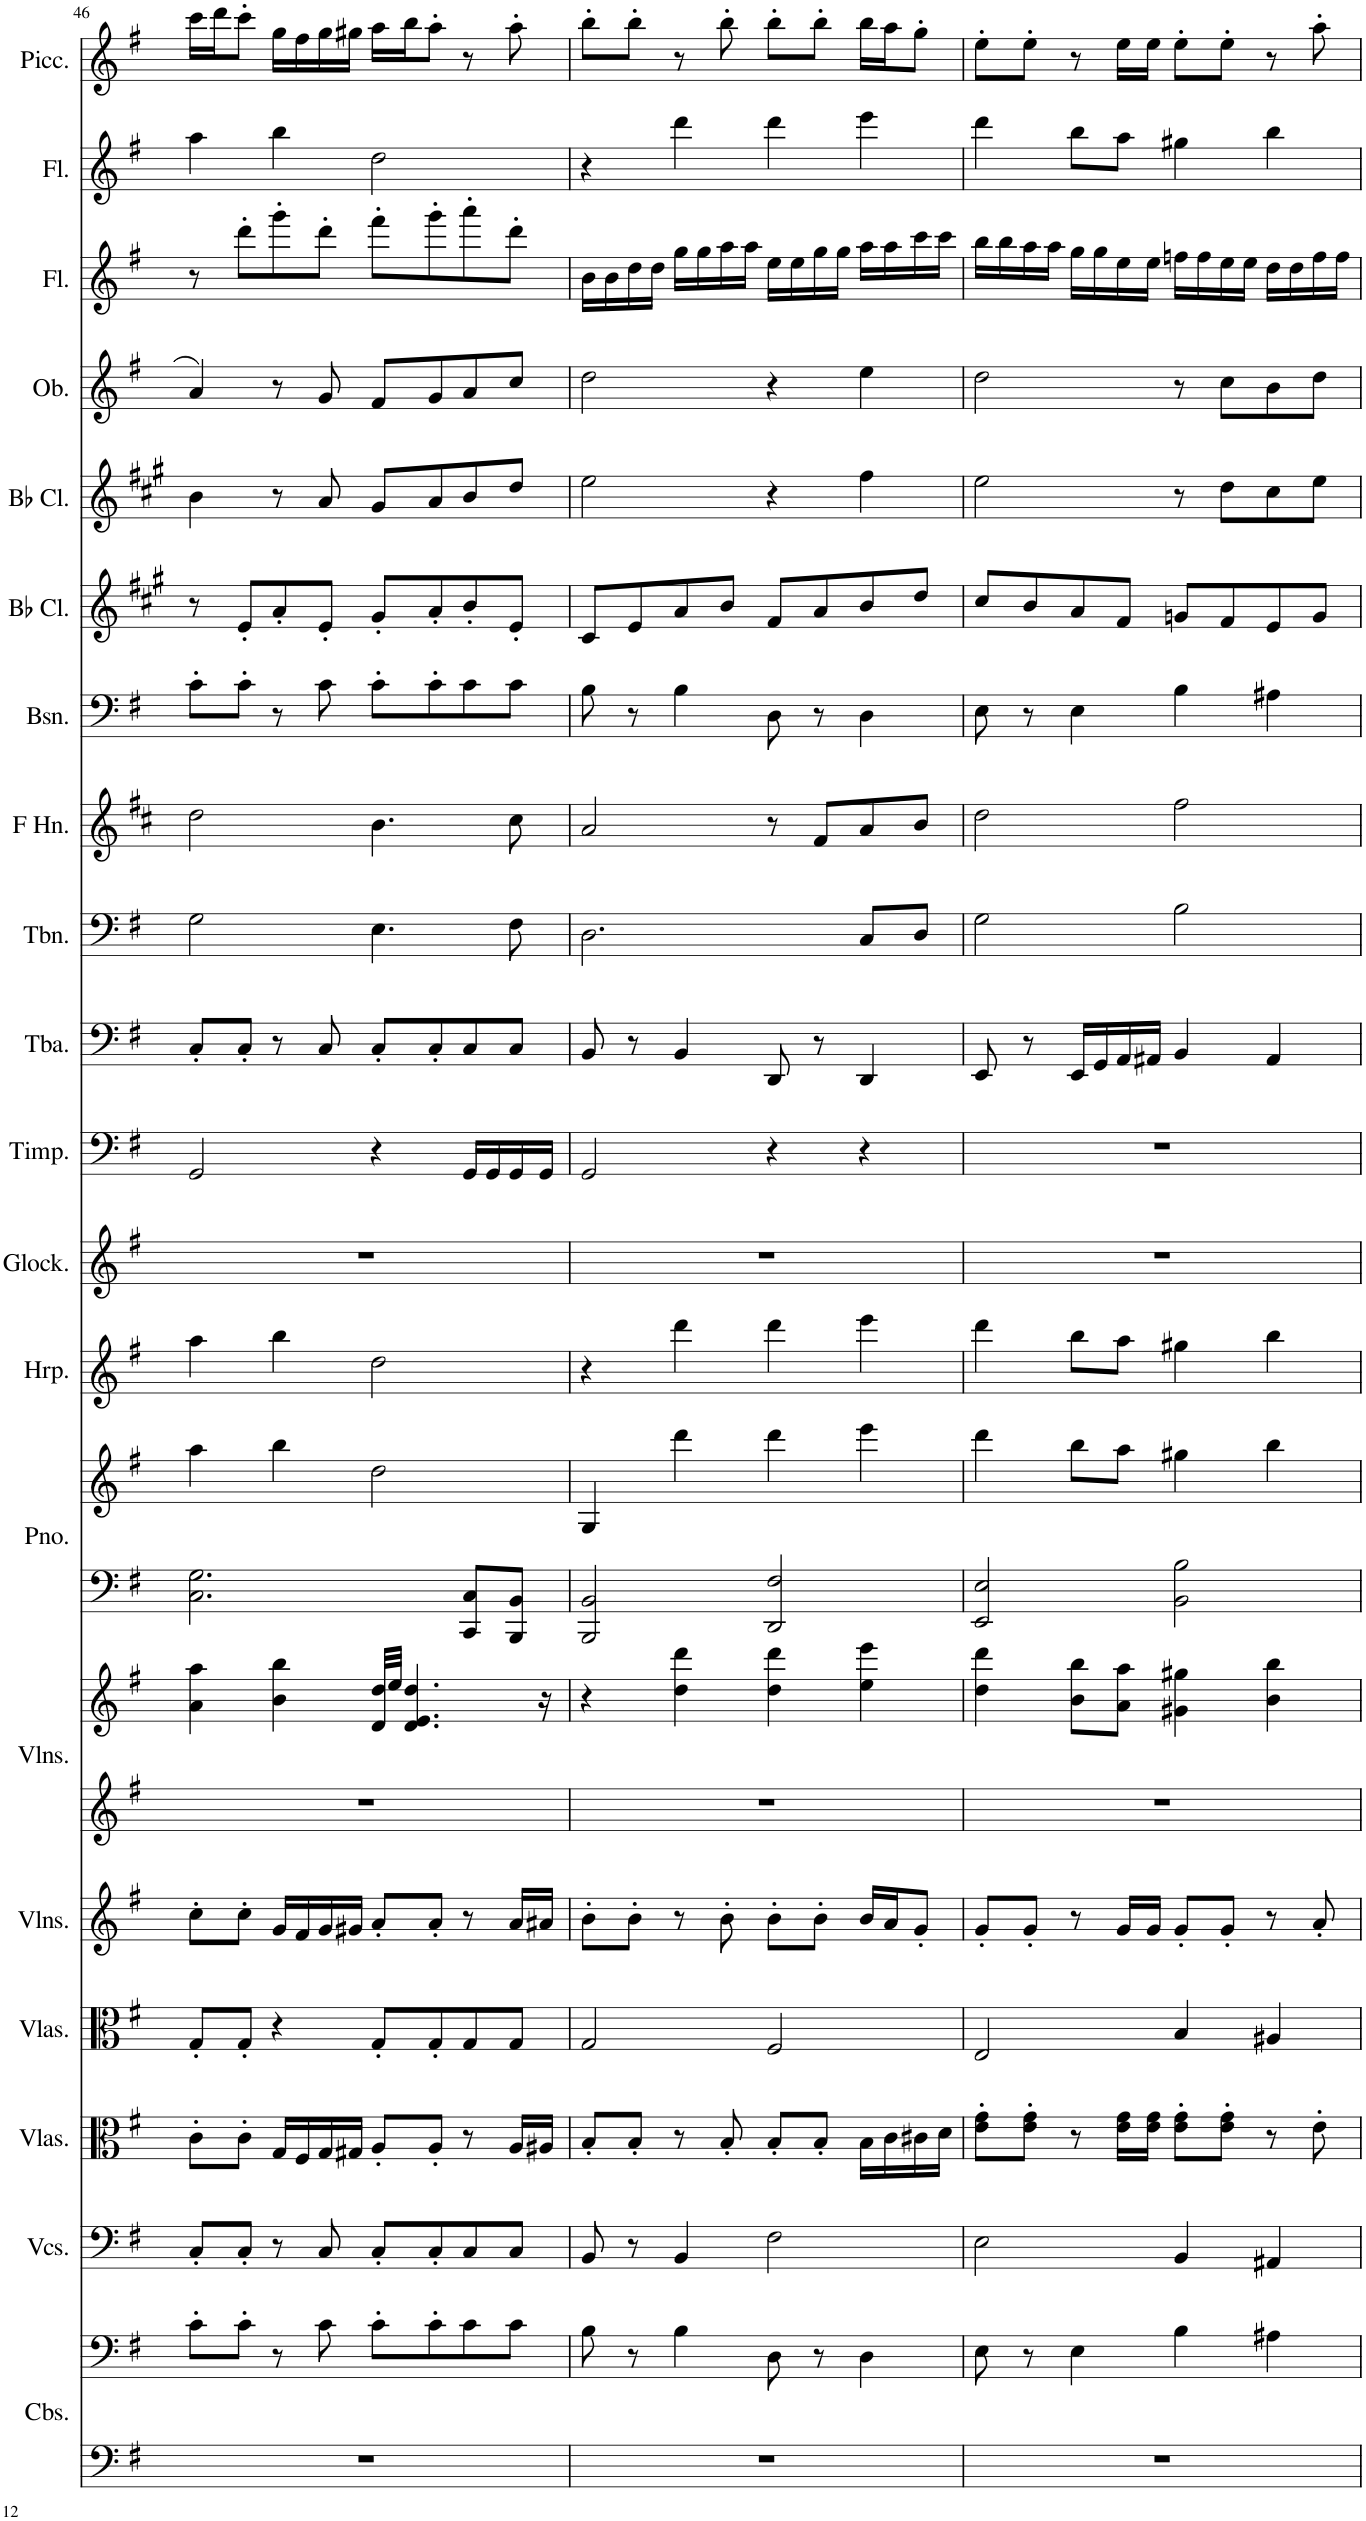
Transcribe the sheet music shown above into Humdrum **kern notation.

**kern	**kern	**kern	**kern	**kern	**kern	**kern	**kern	**kern	**kern	**kern	**kern	**kern	**kern	**kern	**kern	**kern	**kern	**kern	**kern	**kern	**kern	**kern
*part20	*part20	*part19	*part18	*part17	*part16	*part15	*part15	*part14	*part14	*part13	*part12	*part11	*part10	*part9	*part8	*part7	*part6	*part5	*part4	*part3	*part2	*part1
*staff23	*staff22	*staff21	*staff20	*staff19	*staff18	*staff17	*staff16	*staff15	*staff14	*staff13	*staff12	*staff11	*staff10	*staff9	*staff8	*staff7	*staff6	*staff5	*staff4	*staff3	*staff2	*staff1
*I"Contrabasses	*	*I"Violoncellos	*I"Violas	*I"Violas	*I"Violins	*I"Violins	*	*I"Piano	*	*I"Harp	*I"Glockenspiel	*I"Timpani	*I"Tuba	*I"Trombone	*I"Horn in F	*I"Bassoon	*I"Bb Clarinet	*I"Bb Clarinet	*I"Oboe	*I"Flute	*I"Flute	*I"Piccolo
*I'Cbs.	*	*I'Vcs.	*I'Vlas.	*I'Vlas.	*I'Vlns.	*I'Vlns.	*	*I'Pno.	*	*I'Hrp.	*I'Glock.	*I'Timp.	*I'Tba.	*I'Tbn.	*	*I'Bsn.	*I'Bb Cl.	*I'Bb Cl.	*I'Ob.	*I'Fl.	*I'Fl.	*I'Picc.
!!LO:PB:g=z
*clefF4	*clefF4	*clefF4	*clefC3	*clefC3	*clefG2	*clefG2	*clefG2	*clefF4	*clefG2	*clefG2	*clefG2	*clefF4	*clefF4	*clefF4	*clefG2	*clefF4	*clefG2	*clefG2	*clefG2	*clefG2	*clefG2	*clefG2
*Trd7c12	*Trd7c12	*	*	*	*	*	*	*	*	*	*Trd-14c-24	*	*	*	*Trd4c7	*	*Trd1c2	*Trd1c2	*	*	*	*Trd-7c-12
*k[f#]	*k[f#]	*k[f#]	*k[f#]	*k[f#]	*k[f#]	*k[f#]	*k[f#]	*k[f#]	*k[f#]	*k[f#]	*k[f#]	*k[f#]	*k[f#]	*k[f#]	*k[f#c#]	*k[f#]	*k[f#c#g#]	*k[f#c#g#]	*k[f#]	*k[f#]	*k[f#]	*k[f#]
*M4/4	*M4/4	*M4/4	*M4/4	*M4/4	*M4/4	*M4/4	*M4/4	*M4/4	*M4/4	*M4/4	*M4/4	*M4/4	*M4/4	*M4/4	*M4/4	*M4/4	*M4/4	*M4/4	*M4/4	*M4/4	*M4/4	*M4/4
=46	=46	=46	=46	=46	=46	=46	=46	=46	=46	=46	=46	=46	=46	=46	=46	=46	=46	=46	=46	=46	=46	=46
1r	8c'\L	8C'/L	8c'\L	8G'/L	8cc'\L	1r	4a\ 4aa\	2.C\ 2.G\	4aa\	4aa\	1r	2GG/	8C'/L	2G\	2dd\	8c'\L	8r	4b\	4a/	8r	4aa\	16ccc\LL
.	.	.	.	.	.	.	.	.	.	.	.	.	.	.	.	.	.	.	.	.	.	16ddd\J
.	8c'\J	8C'/J	8c'\J	8G'/J	8cc'\J	.	.	.	.	.	.	.	8C'/J	.	.	8c'\J	8e'/L	.	.	8ddd'\L	.	8ccc'\J
.	8r	8r	16G/LL	4r	16g/LL	.	4b\ 4bb\	.	4bb\	4bb\	.	.	8r	.	.	8r	8a'/	8r	8r	8ggg'\	4bb\	16gg\LL
.	.	.	16F#/	.	16f#/	.	.	.	.	.	.	.	.	.	.	.	.	.	.	.	.	16ff#\
.	8c\	8C/	16G/	.	16g/	.	.	.	.	.	.	.	8C/	.	.	8c\	8e'/J	8a/	8g/	8ddd'\J	.	16gg\
.	.	.	16G#X/JJ	.	16g#X/JJ	.	.	.	.	.	.	.	.	.	.	.	.	.	.	.	.	16gg#X\JJ
.	8c'\L	8C'/L	8A'/L	8G'/L	8a'/L	.	32d/ 32dd/LLL	.	2dd\	2dd\	.	4r	8C'/L	4.E\	4.b\	8c'\L	8g#'/L	8g#/L	8f#/L	8fff#'\L	2dd\	16aa\LL
.	.	.	.	.	.	.	32ee/JJJ	.	.	.	.	.	.	.	.	.	.	.	.	.	.	.
.	.	.	.	.	.	.	4.d/ 4.e/ 4.dd/	.	.	.	.	.	.	.	.	.	.	.	.	.	.	16bb\J
.	8c'\	8C'/	8A'/J	8G'/	8a'/J	.	.	.	.	.	.	.	8C'/	.	.	8c'\	8a'/	8a/	8g/	8ggg'\	.	8aa'\J
.	8c\	8C/	8r	8G/	8r	.	.	8CC/ 8C/L	.	.	.	16GG/LL	8C/	.	.	8c\	8b'/	8b/	8a/	8aaa'\	.	8r
.	.	.	.	.	.	.	.	.	.	.	.	16GG/	.	.	.	.	.	.	.	.	.	.
.	8c\J	8C/J	16A/LL	8G/J	16a/LL	.	.	8BBB/ 8BB/J	.	.	.	16GG/	8C/J	8F#\	8cc#\	8c\J	8e'/J	8dd/J	8cc/J	8ddd'\J	.	8aa'\
.	.	.	16A#X/JJ	.	16a#X/JJ	.	16r	.	.	.	.	16GG/JJ	.	.	.	.	.	.	.	.	.	.
=47	=47	=47	=47	=47	=47	=47	=47	=47	=47	=47	=47	=47	=47	=47	=47	=47	=47	=47	=47	=47	=47	=47
1r	8B\	8BB/	8B'/L	2G/	8b'\L	1r	4r	2BBB/ 2BB/	4G/	4r	1r	2GG/	8BB/	2.D\	2a/	8B\	8c#/L	2ee\	2dd\	16b\LL	4r	8bb'\L
.	.	.	.	.	.	.	.	.	.	.	.	.	.	.	.	.	.	.	.	16b\	.	.
.	8r	8r	8B'/J	.	8b'\J	.	.	.	.	.	.	.	8r	.	.	8r	8e/	.	.	16dd\	.	8bb'\J
.	.	.	.	.	.	.	.	.	.	.	.	.	.	.	.	.	.	.	.	16dd\JJ	.	.
.	4B\	4BB/	8r	.	8r	.	4dd\ 4ddd\	.	4ddd\	4ddd\	.	.	4BB/	.	.	4B\	8a/	.	.	16gg\LL	4ddd\	8r
.	.	.	.	.	.	.	.	.	.	.	.	.	.	.	.	.	.	.	.	16gg\	.	.
.	.	.	8B'/	.	8b'\	.	.	.	.	.	.	.	.	.	.	.	8b/J	.	.	16aa\	.	8bb'\
.	.	.	.	.	.	.	.	.	.	.	.	.	.	.	.	.	.	.	.	16aa\JJ	.	.
.	8D\	2F#\	8B'/L	2F#/	8b'\L	.	4dd\ 4ddd\	2DD/ 2F#/	4ddd\	4ddd\	.	4r	8DD/	.	8r	8D\	8f#/L	4r	4r	16ee\LL	4ddd\	8bb'\L
.	.	.	.	.	.	.	.	.	.	.	.	.	.	.	.	.	.	.	.	16ee\	.	.
.	8r	.	8B'/J	.	8b'\J	.	.	.	.	.	.	.	8r	.	8f#/L	8r	8a/	.	.	16gg\	.	8bb'\J
.	.	.	.	.	.	.	.	.	.	.	.	.	.	.	.	.	.	.	.	16gg\JJ	.	.
.	4D\	.	16B\LL	.	16b/LL	.	4ee\ 4eee\	.	4eee\	4eee\	.	4r	4DD/	8C/L	8a/	4D\	8b/	4ff#\	4ee\	16aa\LL	4eee\	16bb\LL
.	.	.	16c\	.	16a/J	.	.	.	.	.	.	.	.	.	.	.	.	.	.	16aa\	.	16aa\J
.	.	.	16c#X\	.	8g'/J	.	.	.	.	.	.	.	.	8D/J	8b/J	.	8dd/J	.	.	16ccc\	.	8gg'\J
.	.	.	16d\JJ	.	.	.	.	.	.	.	.	.	.	.	.	.	.	.	.	16ccc\JJ	.	.
=48	=48	=48	=48	=48	=48	=48	=48	=48	=48	=48	=48	=48	=48	=48	=48	=48	=48	=48	=48	=48	=48	=48
1r	8E\	2E\	8e\' 8g\'L	2E/	8g'/L	1r	4dd\ 4ddd\	2EE/ 2E/	4ddd\	4ddd\	1r	1r	8EE/	2G\	2dd\	8E\	8cc#/L	2ee\	2dd\	16bb\LL	4ddd\	8ee'\L
.	.	.	.	.	.	.	.	.	.	.	.	.	.	.	.	.	.	.	.	16bb\	.	.
.	8r	.	8e\' 8g\'J	.	8g'/J	.	.	.	.	.	.	.	8r	.	.	8r	8b/	.	.	16aa\	.	8ee'\J
.	.	.	.	.	.	.	.	.	.	.	.	.	.	.	.	.	.	.	.	16aa\JJ	.	.
.	4E\	.	8r	.	8r	.	8b\ 8bb\L	.	8bb\L	8bb\L	.	.	16EE/LL	.	.	4E\	8a/	.	.	16gg\LL	8bb\L	8r
.	.	.	.	.	.	.	.	.	.	.	.	.	16GG/	.	.	.	.	.	.	16gg\	.	.
.	.	.	16e\ 16g\LL	.	16g/LL	.	8a\ 8aa\J	.	8aa\J	8aa\J	.	.	16AA/	.	.	.	8f#/J	.	.	16ee\	8aa\J	16ee\LL
.	.	.	16e\ 16g\JJ	.	16g/JJ	.	.	.	.	.	.	.	16AA#X/JJ	.	.	.	.	.	.	16ee\JJ	.	16ee\JJ
.	4B\	4BB/	8e\' 8g\'L	4B/	8g'/L	.	4g#X\ 4gg#X\	2BB\ 2B\	4gg#X\	4gg#X\	.	.	4BB/	2B\	2ff#\	4B\	8gn/L	8r	8r	16ffn\LL	4gg#X\	8ee'\L
.	.	.	.	.	.	.	.	.	.	.	.	.	.	.	.	.	.	.	.	16ff\	.	.
.	.	.	8e\' 8g\'J	.	8g'/J	.	.	.	.	.	.	.	.	.	.	.	8f#/	8dd\L	8cc\L	16ee\	.	8ee'\J
.	.	.	.	.	.	.	.	.	.	.	.	.	.	.	.	.	.	.	.	16ee\JJ	.	.
.	4A#X\	4AA#X/	8r	4A#X/	8r	.	4b\ 4bb\	.	4bb\	4bb\	.	.	4AA#/	.	.	4A#X\	8e/	8cc#\	8b\	16dd\LL	4bb\	8r
.	.	.	.	.	.	.	.	.	.	.	.	.	.	.	.	.	.	.	.	16dd\	.	.
.	.	.	8e'\	.	8a'/	.	.	.	.	.	.	.	.	.	.	.	8g/J	8ee\J	8dd\J	16ff\	.	8aa'\
.	.	.	.	.	.	.	.	.	.	.	.	.	.	.	.	.	.	.	.	16ff\JJ	.	.
=	=	=	=	=	=	=	=	=	=	=	=	=	=	=	=	=	=	=	=	=	=	=
*-	*-	*-	*-	*-	*-	*-	*-	*-	*-	*-	*-	*-	*-	*-	*-	*-	*-	*-	*-	*-	*-	*-
